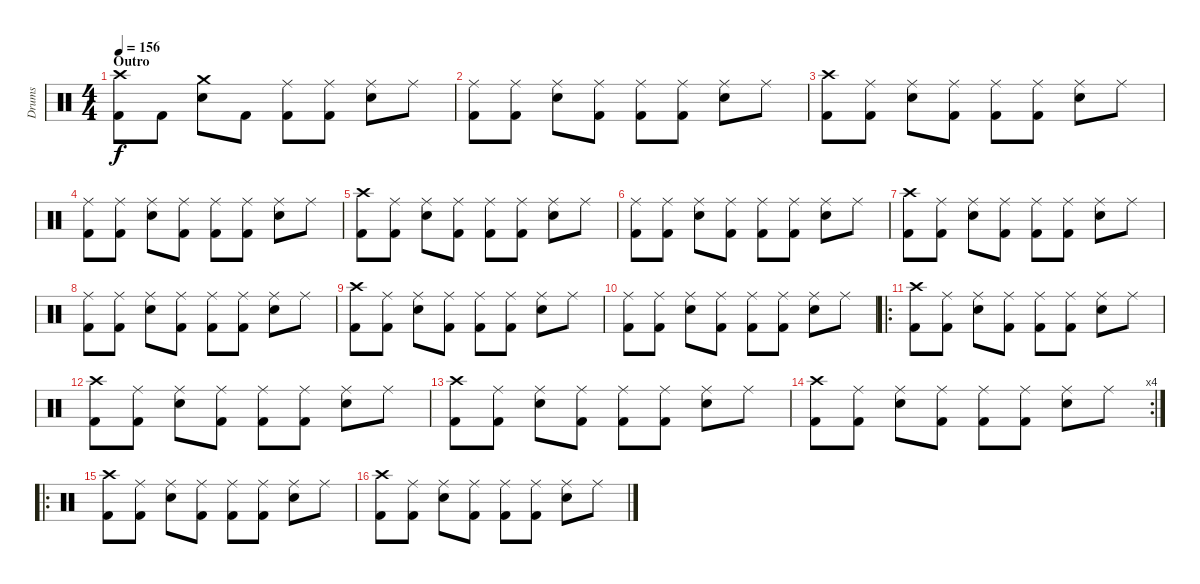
\track ("Drums" "Drums") {instrument percussion}
\staff {score}
\articulation defaults
\ts (4 4)
\section ("" "Outro")
\tempo 156
\clef neutral
\ks c
("Crash high (hit)" "Kick (hit) 2").8{dy f} "Kick (hit) 2".8 ("Crash medium (hit)" "Snare (hit) 2").8 "Kick (hit) 2".8 ("Ride (middle)" "Kick (hit) 2").8 ("Ride (middle)" "Kick (hit) 2").8 ("Ride (middle)" "Snare (hit) 2").8 "Ride (middle)".8 |
("Ride (middle)" "Kick (hit) 2").8 ("Ride (middle)" "Kick (hit) 2").8 ("Ride (middle)" "Snare (hit) 2").8 ("Ride (middle)" "Kick (hit) 2").8 ("Ride (middle)" "Kick (hit) 2").8 ("Ride (middle)" "Kick (hit) 2").8 ("Ride (middle)" "Snare (hit) 2").8 "Ride (middle)".8 |
("Crash high (hit)" "Kick (hit) 2").8 ("Ride (middle)" "Kick (hit) 2").8 ("Ride (middle)" "Snare (hit) 2").8 ("Ride (middle)" "Kick (hit) 2").8 ("Ride (middle)" "Kick (hit) 2").8 ("Ride (middle)" "Kick (hit) 2").8 ("Ride (middle)" "Snare (hit) 2").8 "Ride (middle)".8 |
("Ride (middle)" "Kick (hit) 2").8 ("Ride (middle)" "Kick (hit) 2").8 ("Ride (middle)" "Snare (hit) 2").8 ("Ride (middle)" "Kick (hit) 2").8 ("Ride (middle)" "Kick (hit) 2").8 ("Ride (middle)" "Kick (hit) 2").8 ("Ride (middle)" "Snare (hit) 2").8 "Ride (middle)".8 |
("Crash high (hit)" "Kick (hit) 2").8 ("Ride (middle)" "Kick (hit) 2").8 ("Ride (middle)" "Snare (hit) 2").8 ("Ride (middle)" "Kick (hit) 2").8 ("Ride (middle)" "Kick (hit) 2").8 ("Ride (middle)" "Kick (hit) 2").8 ("Ride (middle)" "Snare (hit) 2").8 "Ride (middle)".8 |
("Ride (middle)" "Kick (hit) 2").8 ("Ride (middle)" "Kick (hit) 2").8 ("Ride (middle)" "Snare (hit) 2").8 ("Ride (middle)" "Kick (hit) 2").8 ("Ride (middle)" "Kick (hit) 2").8 ("Ride (middle)" "Kick (hit) 2").8 ("Ride (middle)" "Snare (hit) 2").8 "Ride (middle)".8 |
("Crash high (hit)" "Kick (hit) 2").8 ("Ride (middle)" "Kick (hit) 2").8 ("Ride (middle)" "Snare (hit) 2").8 ("Ride (middle)" "Kick (hit) 2").8 ("Ride (middle)" "Kick (hit) 2").8 ("Ride (middle)" "Kick (hit) 2").8 ("Ride (middle)" "Snare (hit) 2").8 "Ride (middle)".8 |
("Ride (middle)" "Kick (hit) 2").8 ("Ride (middle)" "Kick (hit) 2").8 ("Ride (middle)" "Snare (hit) 2").8 ("Ride (middle)" "Kick (hit) 2").8 ("Ride (middle)" "Kick (hit) 2").8 ("Ride (middle)" "Kick (hit) 2").8 ("Ride (middle)" "Snare (hit) 2").8 "Ride (middle)".8 |
("Crash high (hit)" "Kick (hit) 2").8 ("Ride (middle)" "Kick (hit) 2").8 ("Ride (middle)" "Snare (hit) 2").8 ("Ride (middle)" "Kick (hit) 2").8 ("Ride (middle)" "Kick (hit) 2").8 ("Ride (middle)" "Kick (hit) 2").8 ("Ride (middle)" "Snare (hit) 2").8 "Ride (middle)".8 |
("Ride (middle)" "Kick (hit) 2").8 ("Ride (middle)" "Kick (hit) 2").8 ("Ride (middle)" "Snare (hit) 2").8 ("Ride (middle)" "Kick (hit) 2").8 ("Ride (middle)" "Kick (hit) 2").8 ("Ride (middle)" "Kick (hit) 2").8 ("Ride (middle)" "Snare (hit) 2").8 "Ride (middle)".8 |
\ro
("Crash high (hit)" "Kick (hit) 2").8 ("Ride (middle)" "Kick (hit) 2").8 ("Ride (middle)" "Snare (hit) 2").8 ("Ride (middle)" "Kick (hit) 2").8 ("Ride (middle)" "Kick (hit) 2").8 ("Ride (middle)" "Kick (hit) 2").8 ("Ride (middle)" "Snare (hit) 2").8 "Ride (middle)".8 |
("Crash high (hit)" "Kick (hit) 2").8 ("Ride (middle)" "Kick (hit) 2").8 ("Ride (middle)" "Snare (hit) 2").8 ("Ride (middle)" "Kick (hit) 2").8 ("Ride (middle)" "Kick (hit) 2").8 ("Ride (middle)" "Kick (hit) 2").8 ("Ride (middle)" "Snare (hit) 2").8 "Ride (middle)".8 |
("Crash high (hit)" "Kick (hit) 2").8 ("Ride (middle)" "Kick (hit) 2").8 ("Ride (middle)" "Snare (hit) 2").8 ("Ride (middle)" "Kick (hit) 2").8 ("Ride (middle)" "Kick (hit) 2").8 ("Ride (middle)" "Kick (hit) 2").8 ("Ride (middle)" "Snare (hit) 2").8 "Ride (middle)".8 |
\rc 4
("Crash high (hit)" "Kick (hit) 2").8 ("Ride (middle)" "Kick (hit) 2").8 ("Ride (middle)" "Snare (hit) 2").8 ("Ride (middle)" "Kick (hit) 2").8 ("Ride (middle)" "Kick (hit) 2").8 ("Ride (middle)" "Kick (hit) 2").8 ("Ride (middle)" "Snare (hit) 2").8 "Ride (middle)".8 |
\ro
("Crash high (hit)" "Kick (hit) 2").8 ("Ride (middle)" "Kick (hit) 2").8 ("Ride (middle)" "Snare (hit) 2").8 ("Ride (middle)" "Kick (hit) 2").8 ("Ride (middle)" "Kick (hit) 2").8 ("Ride (middle)" "Kick (hit) 2").8 ("Ride (middle)" "Snare (hit) 2").8 "Ride (middle)".8 |
("Crash high (hit)" "Kick (hit) 2").8 ("Ride (middle)" "Kick (hit) 2").8 ("Ride (middle)" "Snare (hit) 2").8 ("Ride (middle)" "Kick (hit) 2").8 ("Ride (middle)" "Kick (hit) 2").8 ("Ride (middle)" "Kick (hit) 2").8 ("Ride (middle)" "Snare (hit) 2").8 "Ride (middle)".8
